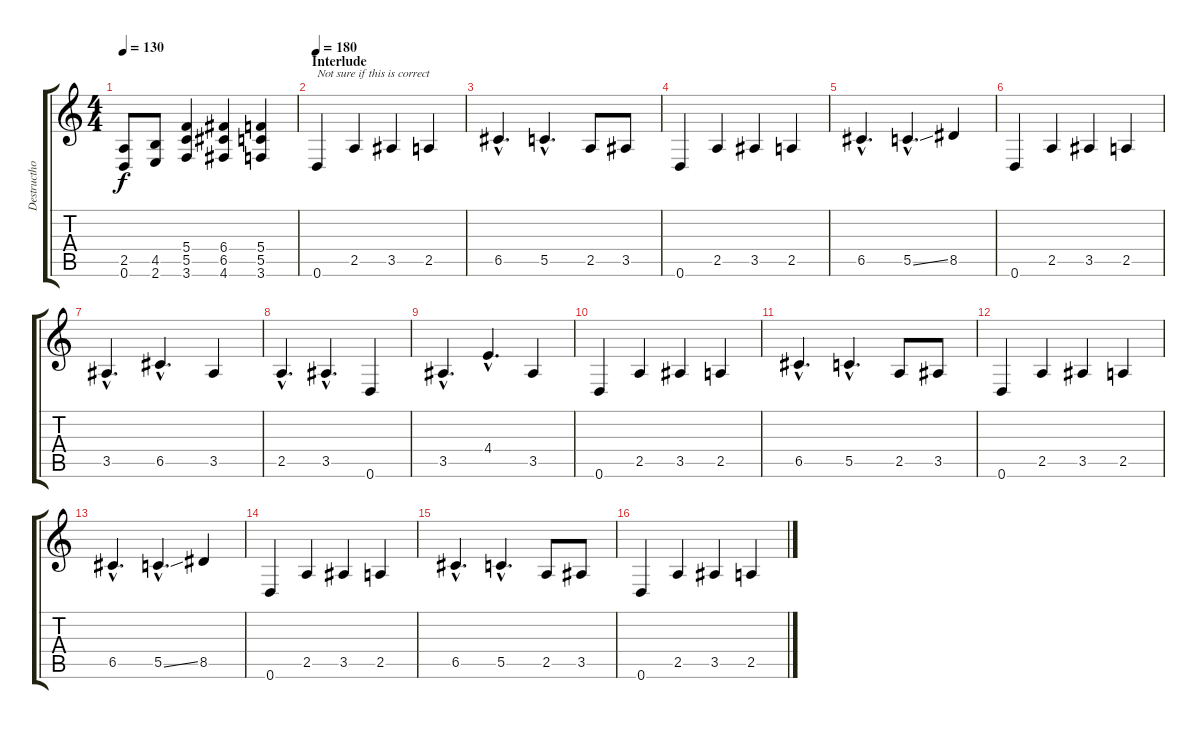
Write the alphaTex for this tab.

\track ("Destructhor" "Destructho") {instrument overdrivenguitar}
\staff {score tabs}
\tuning (D4 A3 F3 C3 G2 D2) {hide}
\ts (4 4)
\tempo 130
\clef g2
\ks c
(2.5 0.6).8{dy f} (4.5 2.6).8 (5.4 5.5 3.6).4 (6.4 6.5 4.6).4 (5.4 5.5 3.6).4 |
\section ("" "Interlude")
\tempo 180
0.6.4{txt "Not sure if this is correct"} 2.5.4 3.5.4 2.5.4 |
6.5{hac}.4{d} 5.5{hac}.4{d} 2.5.8 3.5.8 |
0.6.4 2.5.4 3.5.4 2.5.4 |
6.5{hac}.4{d} 5.5{ss hac}.4{d} 8.5.4 |
0.6.4 2.5.4 3.5.4 2.5.4 |
3.5{hac}.4{d} 6.5{hac}.4{d} 3.5.4 |
2.5{hac}.4{d} 3.5{hac}.4{d} 0.6.4 |
3.5{hac}.4{d} 4.4{hac}.4{d} 3.5.4 |
0.6.4 2.5.4 3.5.4 2.5.4 |
6.5{hac}.4{d} 5.5{hac}.4{d} 2.5.8 3.5.8 |
0.6.4 2.5.4 3.5.4 2.5.4 |
6.5{hac}.4{d} 5.5{ss hac}.4{d} 8.5.4 |
0.6.4 2.5.4 3.5.4 2.5.4 |
6.5{hac}.4{d} 5.5{hac}.4{d} 2.5.8 3.5.8 |
0.6.4 2.5.4 3.5.4 2.5.4
